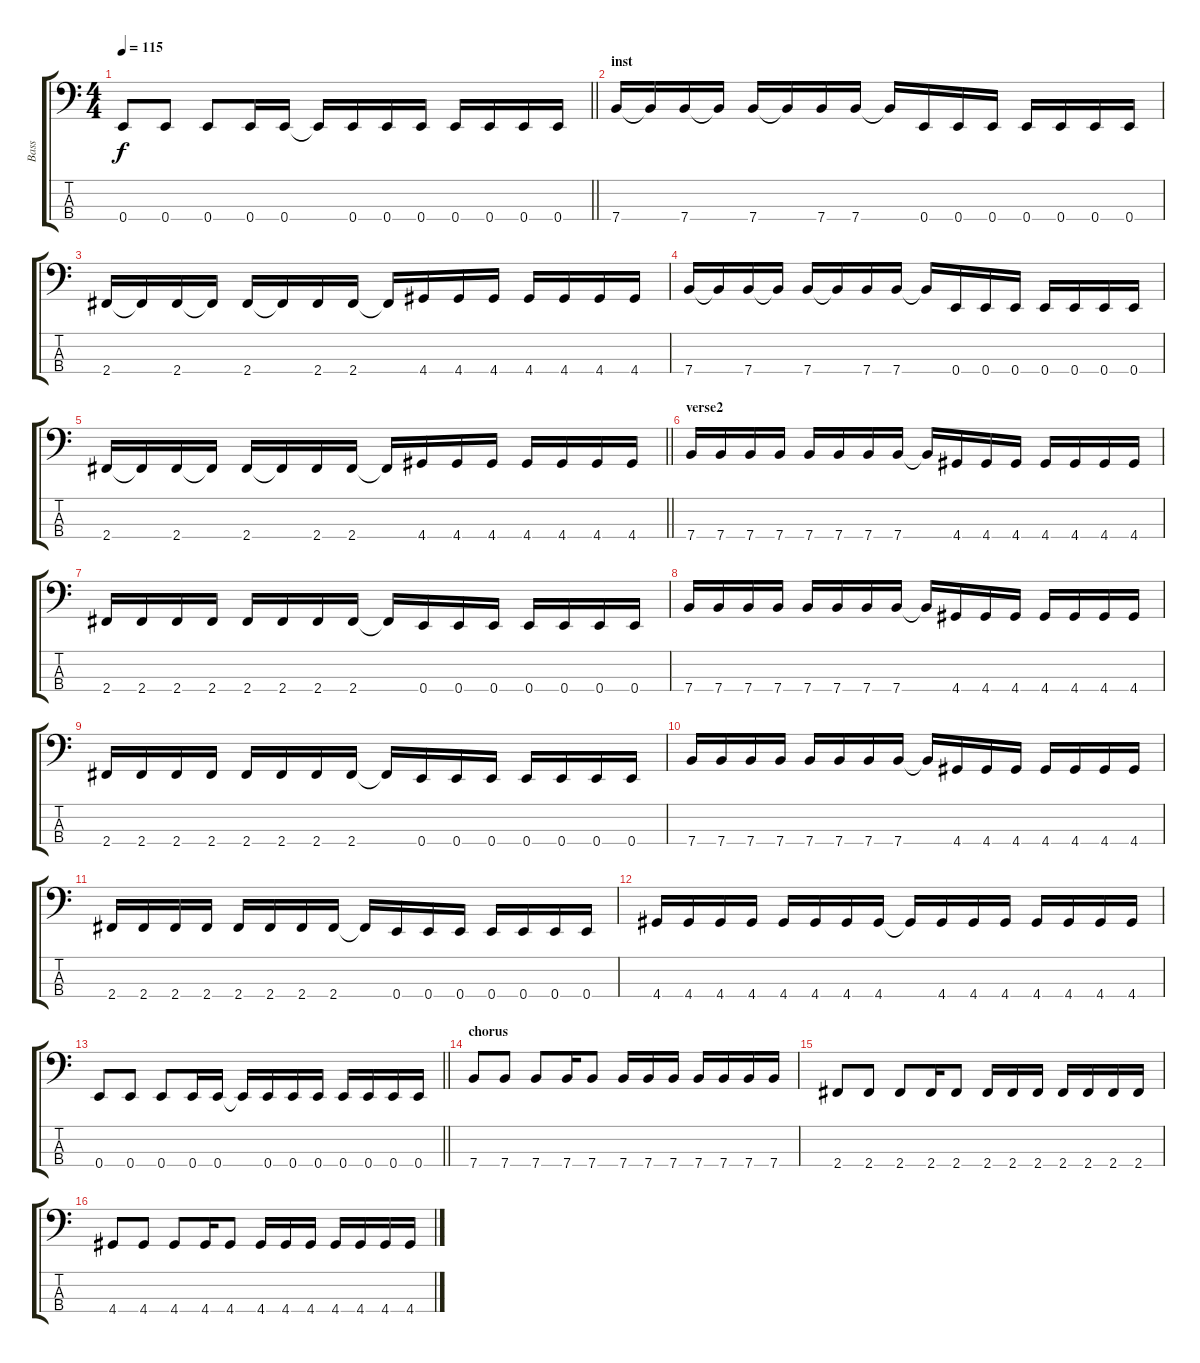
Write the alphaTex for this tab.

\track ("Bass" "Bass") {instrument electricbassfinger}
\staff {score tabs}
\tuning (G2 D2 A1 E1) {hide}
\ts (4 4)
\tempo 115
\clef f4
\barLineRight lightlight
\ks c
0.4.8{dy f} 0.4.8 0.4.8 0.4.16 0.4.16 0.4{t}.16 0.4.16 0.4.16 0.4.16 0.4.16 0.4.16 0.4.16 0.4.16 |
\section ("" "inst")
7.4.16 7.4{t}.16 7.4.16 7.4{t}.16 7.4.16 7.4{t}.16 7.4.16 7.4.16 7.4{t}.16 0.4.16 0.4.16 0.4.16 0.4.16 0.4.16 0.4.16 0.4.16 |
2.4.16 2.4{t}.16 2.4.16 2.4{t}.16 2.4.16 2.4{t}.16 2.4.16 2.4.16 2.4{t}.16 4.4.16 4.4.16 4.4.16 4.4.16 4.4.16 4.4.16 4.4.16 |
7.4.16 7.4{t}.16 7.4.16 7.4{t}.16 7.4.16 7.4{t}.16 7.4.16 7.4.16 7.4{t}.16 0.4.16 0.4.16 0.4.16 0.4.16 0.4.16 0.4.16 0.4.16 |
\barLineRight lightlight
2.4.16 2.4{t}.16 2.4.16 2.4{t}.16 2.4.16 2.4{t}.16 2.4.16 2.4.16 2.4{t}.16 4.4.16 4.4.16 4.4.16 4.4.16 4.4.16 4.4.16 4.4.16 |
\section ("" "verse2")
7.4.16 7.4.16 7.4.16 7.4.16 7.4.16 7.4.16 7.4.16 7.4.16 7.4{t}.16 4.4.16 4.4.16 4.4.16 4.4.16 4.4.16 4.4.16 4.4.16 |
2.4.16 2.4.16 2.4.16 2.4.16 2.4.16 2.4.16 2.4.16 2.4.16 2.4{t}.16 0.4.16 0.4.16 0.4.16 0.4.16 0.4.16 0.4.16 0.4.16 |
7.4.16 7.4.16 7.4.16 7.4.16 7.4.16 7.4.16 7.4.16 7.4.16 7.4{t}.16 4.4.16 4.4.16 4.4.16 4.4.16 4.4.16 4.4.16 4.4.16 |
2.4.16 2.4.16 2.4.16 2.4.16 2.4.16 2.4.16 2.4.16 2.4.16 2.4{t}.16 0.4.16 0.4.16 0.4.16 0.4.16 0.4.16 0.4.16 0.4.16 |
7.4.16 7.4.16 7.4.16 7.4.16 7.4.16 7.4.16 7.4.16 7.4.16 7.4{t}.16 4.4.16 4.4.16 4.4.16 4.4.16 4.4.16 4.4.16 4.4.16 |
2.4.16 2.4.16 2.4.16 2.4.16 2.4.16 2.4.16 2.4.16 2.4.16 2.4{t}.16 0.4.16 0.4.16 0.4.16 0.4.16 0.4.16 0.4.16 0.4.16 |
4.4.16 4.4.16 4.4.16 4.4.16 4.4.16 4.4.16 4.4.16 4.4.16 4.4{t}.16 4.4.16 4.4.16 4.4.16 4.4.16 4.4.16 4.4.16 4.4.16 |
\barLineRight lightlight
0.4.8 0.4.8 0.4.8 0.4.16 0.4.16 0.4{t}.16 0.4.16 0.4.16 0.4.16 0.4.16 0.4.16 0.4.16 0.4.16 |
\section ("" "chorus")
7.4.8 7.4.8 7.4.8 7.4.16 7.4.8 7.4.16 7.4.16 7.4.16 7.4.16 7.4.16 7.4.16 7.4.16 |
2.4.8 2.4.8 2.4.8 2.4.16 2.4.8 2.4.16 2.4.16 2.4.16 2.4.16 2.4.16 2.4.16 2.4.16 |
4.4.8 4.4.8 4.4.8 4.4.16 4.4.8 4.4.16 4.4.16 4.4.16 4.4.16 4.4.16 4.4.16 4.4.16
